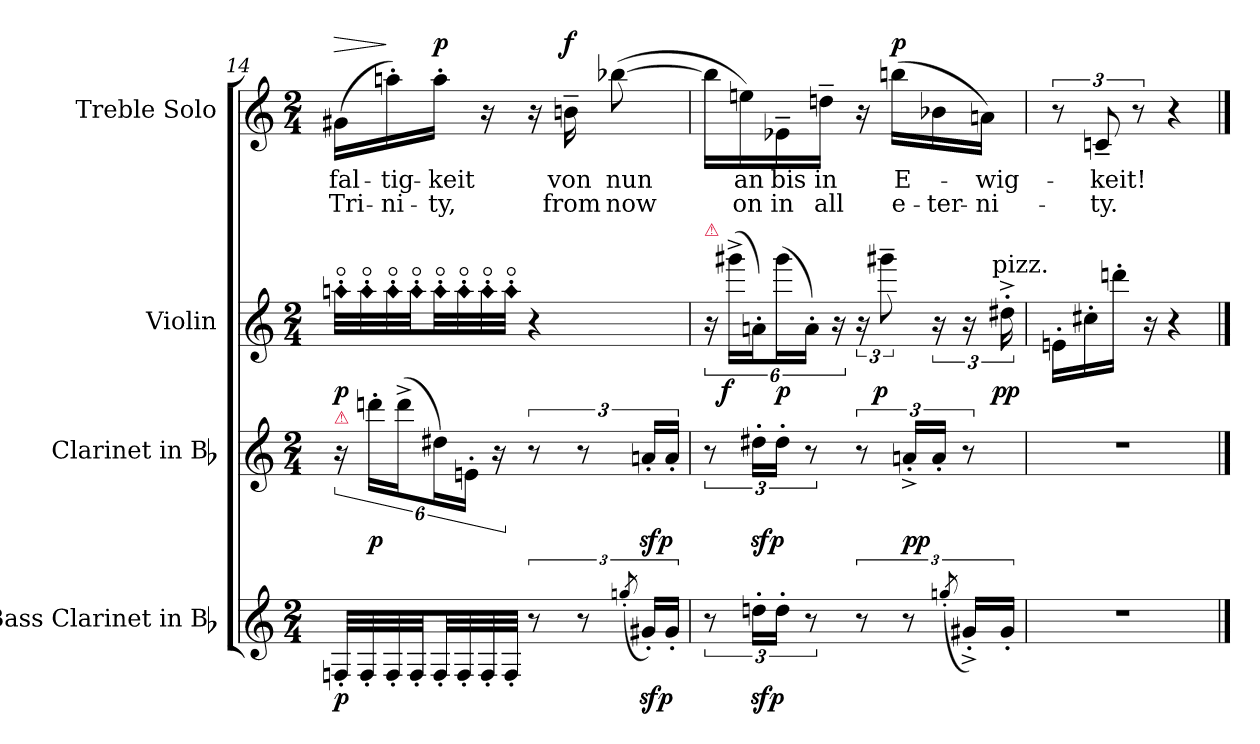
**kern	**dynam	**kern	**dynam	**kern	**dynam	**kern	**text	**text	**dynam
*part4	*part4	*part3	*part3	*part2	*part2	*part1	*part1	*part1	*part1
*staff4	*staff4	*staff3	*staff3	*staff2	*staff2	*staff1	*staff1	*staff1	*staff1
*I"Bass Clarinet in Bb	*	*I"Clarinet in Bb	*	*I"Violin	*	*I"Treble Solo	*	*	*
*I'B. Cl.	*	*I'Cl.	*	*I'Vln.	*	*I'Tr. Solo	*	*	*
*clefG2	*	*clefG2	*	*clefG2	*	*clefG2	*	*	*
*ITrd7c12	*	*ITrd1c2	*	*	*	*	*	*	*
*k[]	*	*k[b-e-]	*	*k[]	*	*k[]	*	*	*
*C:	*	*B-:	*	*C:	*	*C:	*	*	*
*M2/4	*	*M2/4	*	*M2/4	*	*M2/4	*	*	*
=14	=14	=14	=14	=14	=14	=14	=14	=14	=14
!	!	!LO:TX:a:color=crimson:t=⚠	!	!	!	!	!	!	!
!	!	!	!	!LO:N:head=diamond	!	!	!	!	!LO:HP:a
32FFn'LLL	p	24r	.	32aan'oLLL	p	(16g#XLL	-fal-	Tri-	>
!	!	!	!	!LO:N:head=diamond	!	!	!	!	!
32FF'	.	.	.	32aa'o	.	.	.	.	.
.	.	24cccn'LL	p	.	.	.	.	.	.
!	!	!	!	!LO:N:head=diamond	!	!	!	!	!
32FF'	.	.	.	32aa'o	.	16aan')	-tig-	-ni-	]
.	.	(24ccc^J	.	.	.	.	.	.	.
!	!	!	!	!LO:N:head=diamond	!	!	!	!	!
32FF'JJ	.	.	.	32aa'oJJ	.	.	.	.	.
!	!	!	!	!LO:N:head=diamond	!	!	!	!	!LO:DY:a
32FF'LL	.	24cc#XL)	.	32aa'oLL	.	16aa'JJ	-keit	-ty,	p
!	!	!	!	!LO:N:head=diamond	!	!	!	!	!
32FF'	.	.	.	32aa'o	.	.	.	.	.
.	.	24dn'JJ	.	.	.	.	.	.	.
!	!	!	!	!LO:N:head=diamond	!	!	!	!	!
32FF'	.	.	.	32aa'o	.	16r	.	.	.
.	.	24r	.	.	.	.	.	.	.
!	!	!	!	!LO:N:head=diamond	!	!	!	!	!
32FF'JJJ	.	.	.	32aa'oJJJ	.	.	.	.	.
12r	.	12r	.	4r	.	16r	.	.	.
!	!	!	!	!	!	!	!	!	!LO:DY:a
.	.	.	.	.	.	16bn~	von	from	f
12r	.	12r	.	.	.	.	.	.	.
.	.	.	.	.	.	([8bb-X	nun	now	.
(8qgn'/	.	.	.	.	.	.	.	.	.
24G#X'LL)	sfp	24gn'LL	sfp	.	.	.	.	.	.
24G#'JJ	.	24g'JJ	.	.	.	.	.	.	.
=15	=15	=15	=15	=15	=15	=15	=15	=15	=15
!	!	!	!	!LO:TX:a:color=crimson:t=⚠	!	!	!	!	!
12r	.	12r	.	24r	.	16bb-LL]	.	.	.
.	.	.	.	(24ggg#X^LL	f	.	.	.	.
.	.	.	.	.	.	16een)	an	on	.
24dn'LL	sfp	24cc#X'LL	sfp	24an'J)	.	.	.	.	.
24d'JJ	.	24cc#'JJ	.	(24ggg#L	p	16e-X~	bis	in	.
12r	.	12r	.	24a'JJ)	.	.	.	.	.
.	.	.	.	.	.	16ddn~JJ	in	all	.
.	.	.	.	24r	.	.	.	.	.
12r	.	12r	.	24r	.	16r	.	.	.
.	.	.	.	12ggg#X~	p	.	.	.	.
!	!	!	!	!	!	!	!	!	!LO:DY:a
.	.	.	.	.	.	(16bbnLL	E-	e-	p
12r	.	24gn'^LL	pp	.	.	.	.	.	.
.	.	24g'JJ	.	24r	.	16b-X	.	-ter-	.
(8qgn'/	.	.	.	.	.	.	.	.	.
24G#X'^LL)	.	12r	.	24r	.	.	.	.	.
.	.	.	.	.	.	16anJJ)	-wig-	-ni-	.
!	!	!	!	!LO:TX:a:t=pizz.	!	!	!	!	!
24G#'JJ	.	.	.	24dd#X'^	pp	.	.	.	.
=16	=16	=16	=16	=16	=16	=16	=16	=16	=16
2r	.	2r	.	16en'LL	.	12r	.	.	.
.	.	.	.	16cc#X'	.	.	.	.	.
.	.	.	.	.	.	12cn~	-keit!	-ty.	.
.	.	.	.	16dddn'JJ	.	.	.	.	.
.	.	.	.	.	.	12r	.	.	.
.	.	.	.	16r	.	.	.	.	.
.	.	.	.	4r	.	4r	.	.	.
==	==	==	==	==	==	==	==	==	==
*-	*-	*-	*-	*-	*-	*-	*-	*-	*-
